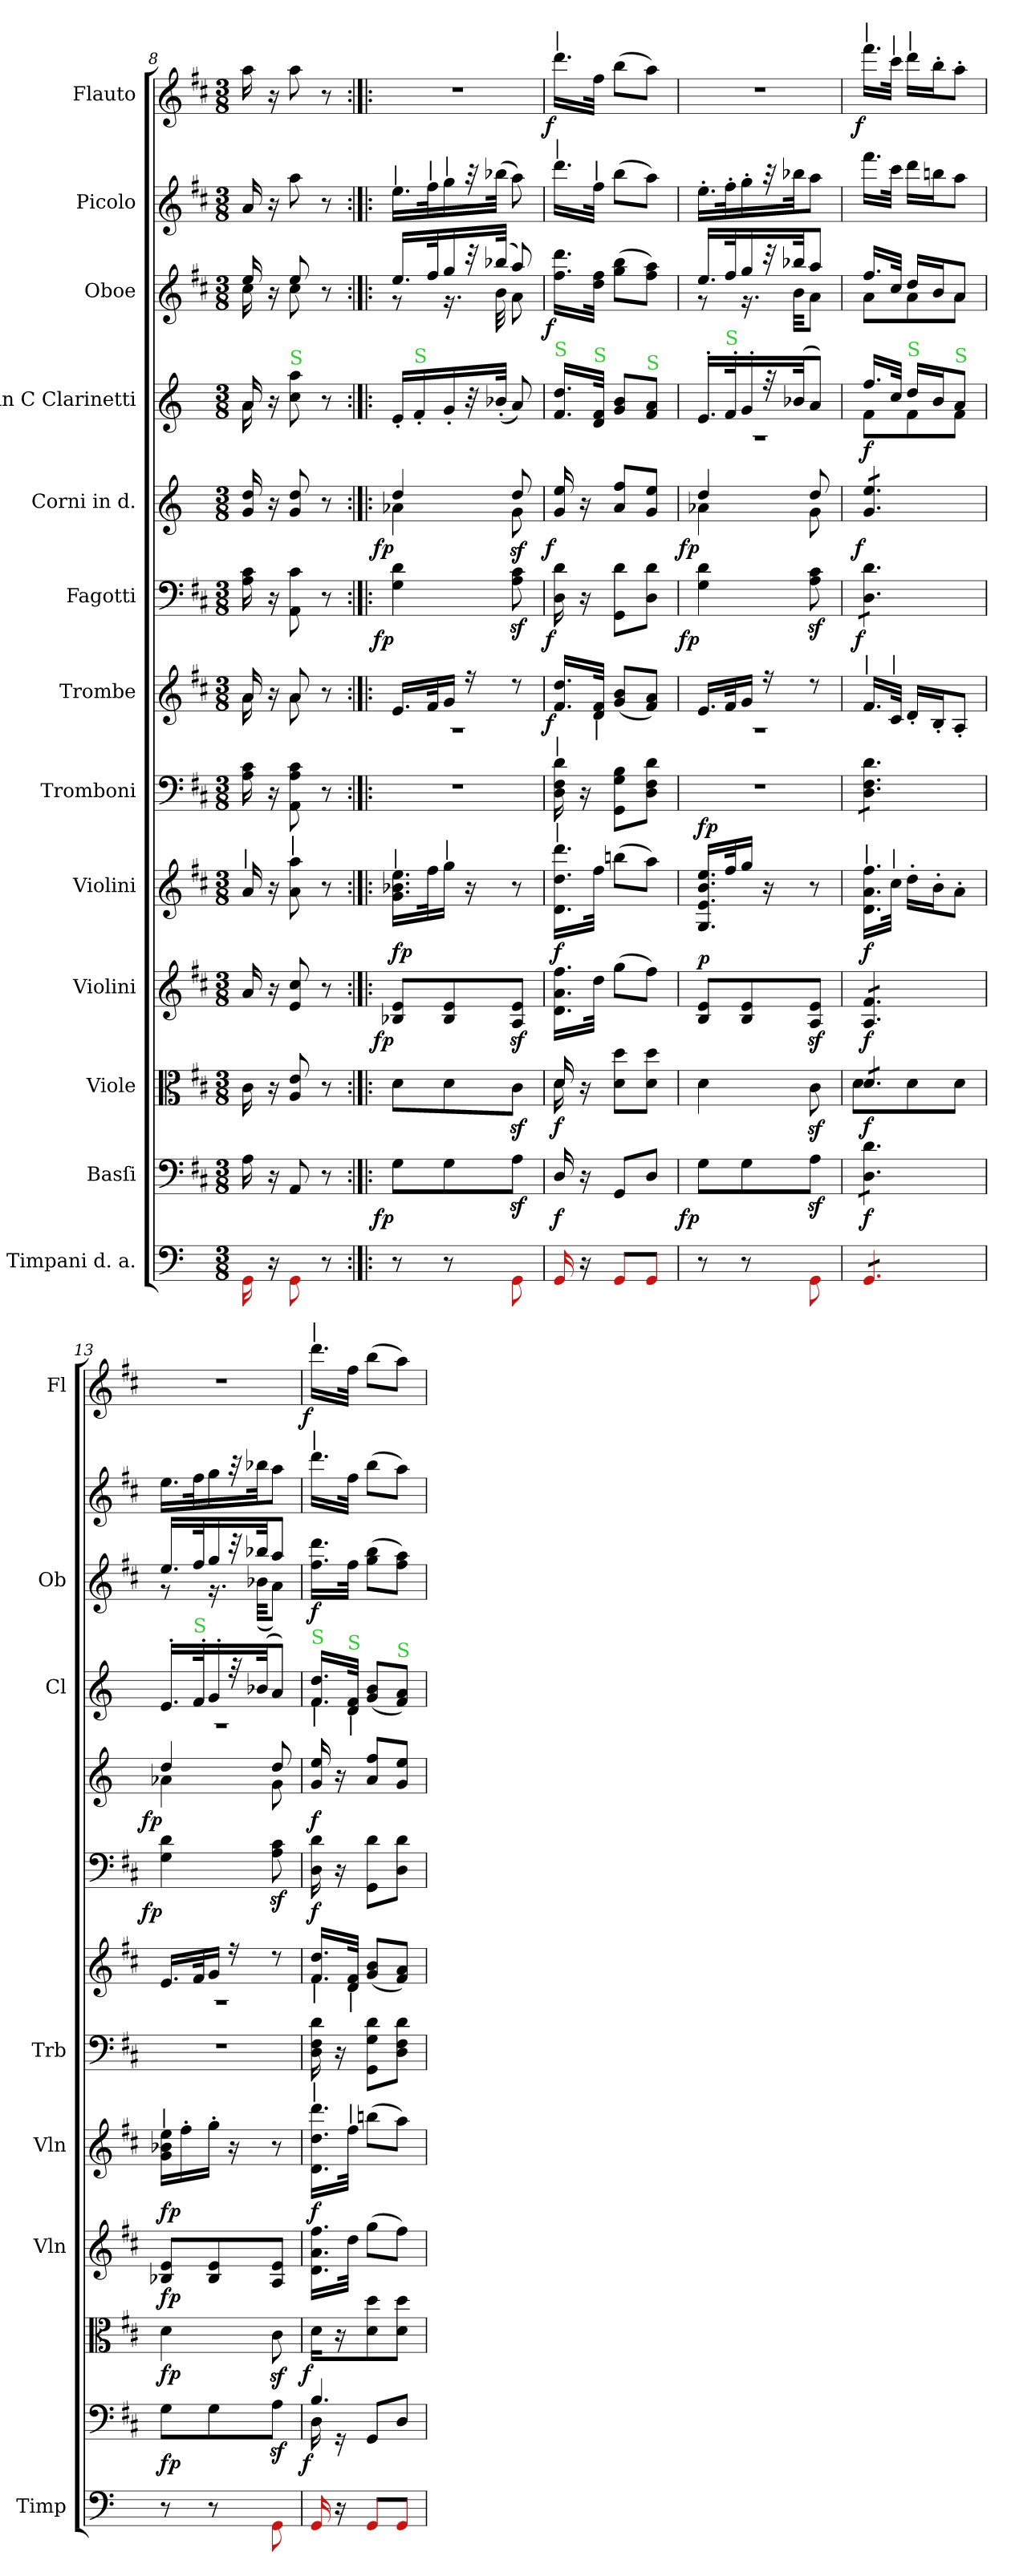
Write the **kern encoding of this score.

**kern	**kern	**dynam	**kern	**dynam	**kern	**dynam	**kern	**dynam	**kern	**kern	**dynam	**kern	**dynam	**kern	**dynam	**kern	**dynam	**kern	**dynam	**kern	**kern	**dynam
*part13	*part12	*part12	*part11	*part11	*part10	*part10	*part9	*part9	*part8	*part7	*part7	*part6	*part6	*part5	*part5	*part4	*part4	*part3	*part3	*part2	*part1	*part1
*staff13	*staff12	*staff12	*staff11	*staff11	*staff10	*staff10	*staff9	*staff9	*staff8	*staff7	*staff7	*staff6	*staff6	*staff5	*staff5	*staff4	*staff4	*staff3	*staff3	*staff2	*staff1	*staff1
*I"Timpani d. a.	*I"Basſi	*	*I"Viole	*	*I"Violini	*	*I"Violini	*	*I"Tromboni	*I"Trombe	*	*I"Fagotti	*	*I"Corni in d.	*	*I"in C Clarinetti	*	*I"Oboe	*	*I"Picolo	*I"Flauto	*
*I'Timp	*	*	*	*	*I'Vln	*	*I'Vln	*	*I'Trb	*	*	*	*	*	*	*I'Cl	*	*I'Ob	*	*	*I'Fl	*
*clefF4	*clefF4	*	*clefC3	*	*clefG2	*	*clefG2	*	*clefF4	*clefG2	*	*clefF4	*	*clefG2	*	*clefG2	*	*clefG2	*	*clefG2	*clefG2	*
*	*	*	*	*	*	*	*	*	*	*	*	*	*	*ITrd6c10	*	*	*	*	*	*	*	*
*k[]	*k[f#c#]	*	*k[f#c#]	*	*k[f#c#]	*	*k[f#c#]	*	*k[f#c#]	*k[f#c#]	*	*k[f#c#]	*	*k[f#c#]	*	*k[]	*	*k[f#c#]	*	*k[f#c#]	*k[f#c#]	*
*M3/8	*M3/8	*	*M3/8	*	*M3/8	*	*M3/8	*	*M3/8	*M3/8	*	*M3/8	*	*M3/8	*	*M3/8	*	*M3/8	*	*M3/8	*M3/8	*
=8	=8	=8	=8	=8	=8	=8	=8	=8	=8	=8	=8	=8	=8	=8	=8	=8	=8	=8	=8	=8	=8	=8
*	*	*	*	*	*	*	*	*	*	*^	*	*	*	*	*	*^	*	*^	*	*	*	*
!	!	!	!	!	!	!	!LO:TX:a:t=|	!	!	!	!	!	!	!	!	!	!	!	!	!	!	!	!	!	!
16Re\	16A\	.	16c#\	.	16a/	.	16a/	.	16A\ 16c#\	16a/	16a\	.	16A\ 16c#\	.	16A/ 16e/	.	16a/	16a\	.	16ee/	16cc#\	.	16a/	16aa\	.
16r	16r	.	16r	.	16r	.	16r	.	16r	16r	16ryy	.	16r	.	16r	.	16r	16ryy	.	16r	16ryy	.	16r	16r	.
!	!	!	!	!	!	!	!	!	!	!	!	!	!	!	!	!	!LO:TX:a:color=limegreen:t=S	!	!	!	!	!	!	!	!
!	!	!	!	!	!	!	!LO:TX:a:t=|	!	!	!	!	!	!	!	!	!	!	!	!	!	!	!	!	!	!
8Re\	8AA/	.	8A/ 8e/	.	8e/ 8cc#/	.	8a\ 8aa\	.	8AA\ 8A\ 8c#\	8a/	8a\	.	8AA\ 8c#\	.	8A/ 8e/	.	8cc\ 8aa\	8ryy	.	8ee/	8cc#\	.	8aa\	8aa\	.
8r	8r	.	8r	.	8r	.	8r	.	8r	8r	8ryy	.	8r	.	8r	.	8r	8ryy	.	8r	8ryy	.	8r	8r	.
=9:|!|:	=9:|!|:	=9:|!|:	=9:|!|:	=9:|!|:	=9:|!|:	=9:|!|:	=9:|!|:	=9:|!|:	=9:|!|:	=9:|!|:	=9:|!|:	=9:|!|:	=9:|!|:	=9:|!|:	=9:|!|:	=9:|!|:	=9:|!|:	=9:|!|:	=9:|!|:	=9:|!|:	=9:|!|:	=9:|!|:	=9:|!|:	=9:|!|:	=9:|!|:
*	*	*	*	*	*	*	*	*	*	*	*	*	*	*	*^	*	*	*	*	*	*	*	*	*	*
!	!	!	!	!	!	!	!	!	!	!	!	!	!	!	!	!	!	!	!	!	!	!	!	!LO:TX:a:t=|	!	!
!	!	!	!	!	!	!	!LO:TX:a:t=|	!	!	!	!	!	!	!	!	!	!	!	!	!	!	!	!	!	!	!
!	!	!LO:DY:rj	!	!	!	!LO:DY:rj	!	!	!	!	!	!	!	!LO:DY:rj	!	!	!LO:DY:rj	!	!	!	!	!	!	!	!	!
*	*	*	*	*	*	*	*	*	*	*	*	*	*	*	*	*	*	*v	*v	*	*	*	*	*	*	*
8r	8G\L	fp	8d\L	.	8B-X/ 8e/L	fp	16.g\ 16.b-X\ 16.ee\LL	fp	4.r	16.e/LL	4.r	.	4G\ 4d\	fp	4e/	4B-X\	fp	16e'/LL	.	16.ee/LL	8r	.	16.ee\LL	4.r	.
!	!	!	!	!	!	!	!	!	!	!	!	!	!	!	!	!	!	!LO:TX:a:color=limegreen:t=S	!	!	!	!	!	!	!
.	.	.	.	.	.	.	.	.	.	.	.	.	.	.	.	.	.	16f'/	.	.	.	.	.	.	.
!	!	!	!	!	!	!	!	!	!	!	!	!	!	!	!	!	!	!	!	!	!	!	!LO:TX:a:t=|	!	!
.	.	.	.	.	.	.	32ff#\K	.	.	32f#/K	.	.	.	.	.	.	.	.	.	32ff#/K	.	.	32ff#\K	.	.
!	!	!	!	!	!	!	!	!	!	!	!	!	!	!	!	!	!	!	!	!	!	!	!LO:TX:a:t=|	!	!
!	!	!	!	!	!	!	!LO:TX:a:t=|	!	!	!	!	!	!	!	!	!	!	!	!	!	!	!	!	!	!
8r	8G\	.	8d\	.	8B-/ 8e/	.	16gg\JJ	.	.	16g/JJ	.	.	.	.	.	.	.	16g'/	.	16gg/	16.r	.	16gg\	.	.
.	.	.	.	.	.	.	16r	.	.	16r	.	.	.	.	.	.	.	32r	.	32r	.	.	32r	.	.
.	.	.	.	.	.	.	.	.	.	.	.	.	.	.	.	.	.	(32b-X'/JJk	.	(<32bb-X/JJk	32b\	.	(32bb-X\JJk	.	.
8Re\	8Az\J	.	8c#z\J	.	8Az/ 8ez/J	.	8r	.	.	8r	.	.	8Az\ 8c#z\	.	8e/	8Az\	.	8a/)	.	8aa/)	8a\	.	8aa\)	.	.
*	*	*	*	*	*	*	*	*	*	*v	*v	*	*	*	*	*	*	*	*	*	*	*	*	*	*
=10	=10	=10	=10	=10	=10	=10	=10	=10	=10	=10	=10	=10	=10	=10	=10	=10	=10	=10	=10	=10	=10	=10	=10	=10
*	*	*	*^	*	*	*	*	*	*	*	*	*	*	*	*	*	*	*	*	*	*	*	*	*
!	!	!	!	!	!	!	!	!	!	!	!	!	!	!	!	!	!	!	!	!	!	!	!	!LO:TX:a:t=|	!
!	!	!	!	!	!	!	!	!	!	!	!	!	!	!	!	!	!	!	!	!	!	!	!LO:TX:a:t=|	!	!
!	!	!	!	!	!	!	!	!	!	!	!	!	!	!	!	!	!	!LO:TX:a:color=limegreen:t=S	!	!	!	!	!	!	!
!	!	!	!	!	!	!	!	!	!	!	!LO:TX:b:t=|	!	!	!	!	!	!	!	!	!	!	!	!	!	!
!	!	!	!	!	!	!	!	!LO:TX:a:t=|	!	!	!	!	!	!	!	!	!	!	!	!	!	!	!	!	!
!	!	!	!	!	!	!	!	!	!	!	!	!LO:DY:rj	!	!LO:DY:rj	!	!	!LO:DY:rj	!	!	!	!	!LO:DY:rj	!	!	!LO:DY:rj
*	*	*	*	*	*	*	*	*	*	*	*	*	*	*	*v	*v	*	*	*	*v	*v	*	*	*	*
16Re/	16D/	f	16d/	16d\	f	16.d\ 16.a\ 16.ff#\LL	.	16.d\ 16.dd\ 16.ddd\LL	f	16D\ 16F#\ 16d\	16.f#/ 16.dd/LL	f	16D\ 16d\	f	16A/ 16f#/	f	16.f/ 16.dd/LL	.	16.ff#\ 16.ddd\LL	f	16.ddd\LL	16.ddd\LL	f
16r	16r	.	16r	16ryy	.	.	.	.	.	16r	.	.	16r	.	16r	.	.	.	.	.	.	.	.
!	!	!	!	!	!	!	!	!	!	!	!	!	!	!	!	!	!	!	!	!	!LO:TX:a:t=|	!	!
!	!	!	!	!	!	!	!	!	!	!	!	!	!	!	!	!	!LO:TX:a:color=limegreen:t=S	!	!	!	!	!	!
!	!	!	!	!	!	!	!	!	!	!	!LO:TX:b:t=|	!	!	!	!	!	!	!	!	!	!	!	!
.	.	.	.	.	.	32dd\JJk	.	32ff#\JJk	.	.	32d/ 32f#/JJk	.	.	.	.	.	32d/ 32f/JJk	.	32dd\ 32ff#\JJk	.	32ff#\JJk	32ff#\JJk	.
8Re/L	8GG/L	.	8d\ 8dd\L	8ryy	.	(8gg\L	.	(8bbn\L	.	8GG\ 8G\ 8B\L	(8g/ 8b/L	.	8GG\ 8d\L	.	8B/ 8g/L	.	8g/ 8b/L	.	(8gg\ 8bb\L	.	(8bb\L	(8bb\L	.
!	!	!	!	!	!	!	!	!	!	!	!	!	!	!	!	!	!LO:TX:a:color=limegreen:t=S	!	!	!	!	!	!
8Re/J	8D/J	.	8d\ 8dd\J	8ryy	.	8ff#\J)	.	8aa\J)	.	8D\ 8F#\ 8d\J	8f#/ 8a/J)	.	8D\ 8d\J	.	8A/ 8f#/J	.	8f/ 8a/J	.	8ff#\ 8aa\J)	.	8aa\J)	8aa\J)	.
=11	=11	=11	=11	=11	=11	=11	=11	=11	=11	=11	=11	=11	=11	=11	=11	=11	=11	=11	=11	=11	=11	=11	=11
*	*	*	*	*	*	*	*	*	*	*	*^	*	*	*	*^	*	*^	*	*^	*	*	*	*
!	!	!LO:DY:rj	!	!	!	!	!LO:DY:a	!	!LO:DY:a	!	!	!	!	!	!LO:DY:rj	!	!	!LO:DY:rj	!	!	!	!	!	!	!	!	!
*	*	*	*v	*v	*	*	*	*	*	*	*	*	*	*	*	*	*	*	*	*	*	*	*	*	*	*	*
8r	8G\L	fp	4d\	.	8B/ 8e/L	p	16.G/ 16.e/ 16.b/ 16.ee/LL	fp	4.r	16.e/LL	4.r	.	4G\ 4d\	fp	4e/	4B-X\	fp	16.e'/LL	4.r	.	16.ee/LL	8r	.	16.ee'\LL	4.r	.
!	!	!	!	!	!	!	!	!	!	!	!	!	!	!	!	!	!	!LO:TX:a:color=limegreen:t=S	!	!	!	!	!	!	!	!
.	.	.	.	.	.	.	32ff#/K	.	.	32f#/K	.	.	.	.	.	.	.	32f'/K	.	.	32ff#/K	.	.	32ff#'\K	.	.
8r	8G\	.	.	.	8B/ 8e/	.	16gg/JJ	.	.	16g/JJ	.	.	.	.	.	.	.	16g'/	.	.	16gg/	16.r	.	16gg'\	.	.
.	.	.	.	.	.	.	16r	.	.	16r	.	.	.	.	.	.	.	32r	.	.	32r	.	.	32r	.	.
.	.	.	.	.	.	.	.	.	.	.	.	.	.	.	.	.	.	(32b-X/JK	.	.	32bb-X/JK	32b\KKL	.	32bb-X\JK	.	.
8Re\	8Az\J	.	8c#z\	.	8Az>/ 8ez>/J	.	8r	.	.	8r	.	.	8Az\ 8c#z\	.	8e/	8A\	.	8a/J)	.	.	8aa/J	8a\J	.	8aa\J	.	.
*	*	*	*	*	*	*	*	*	*	*v	*v	*	*	*	*	*	*	*	*	*	*	*	*	*	*	*
=12	=12	=12	=12	=12	=12	=12	=12	=12	=12	=12	=12	=12	=12	=12	=12	=12	=12	=12	=12	=12	=12	=12	=12	=12	=12
*	*	*	*^	*	*	*	*	*	*	*	*	*	*	*	*	*	*	*	*	*	*	*	*	*	*
!	!	!	!	!	!	!	!	!	!	!	!	!	!	!	!	!	!	!	!	!	!	!	!	!	!LO:TX:a:t=|	!
!	!	!	!	!	!	!	!	!	!	!	!	!	!	!	!	!	!	!LO:TX:a:color=limegreen:t=S	!	!	!	!	!	!	!	!
!	!	!	!	!	!	!	!	!	!	!	!LO:TX:a:t=|	!	!	!	!	!	!	!	!	!	!	!	!	!	!	!
!	!	!	!	!	!	!	!	!LO:TX:a:t=|	!	!	!	!	!	!	!	!	!	!	!	!	!	!	!	!	!	!
!	!	!	!	!	!	!	!	!	!	!	!	!	!	!LO:DY:rj	!	!	!LO:DY:rj	!	!	!	!	!	!	!	!	!LO:DY:rj
*	*	*	*	*	*	*	*	*	*	*	*	*	*	*	*v	*v	*	*	*	*	*	*	*	*	*	*
*tremolo	*	*	*	*	*	*	*	*	*	*	*	*	*	*	*	*	*	*	*	*	*	*	*	*	*
*	*tremolo	*	*	*	*	*	*	*	*	*	*	*	*	*	*	*	*	*	*	*	*	*	*	*	*
*	*	*	*tremolo	*	*	*	*	*	*	*	*	*	*	*	*	*	*	*	*	*	*	*	*	*	*
*	*	*	*	*	*	*tremolo	*	*	*	*	*	*	*	*	*	*	*	*	*	*	*	*	*	*	*
*	*	*	*	*	*	*	*	*	*	*tremolo	*	*	*	*	*	*	*	*	*	*	*	*	*	*	*
*	*	*	*	*	*	*	*	*	*	*	*	*	*tremolo	*	*	*	*	*	*	*	*	*	*	*	*
*	*	*	*	*	*	*	*	*	*	*	*	*	*	*	*tremolo	*	*	*	*	*	*	*	*	*	*
*	*	*	*	*	*	*	*	*	*	*	*	*	*	*	*	*	*tremolo	*	*	*	*	*	*	*	*
*	*	*	*	*	*	*	*	*	*	*	*	*	*	*	*	*	*	*	*	*tremolo	*	*	*	*	*
8Re/L	8D\ 8d\L	f	8d/L	8d\L	f	8A/ 8f#/L	f	16.d\ 16.a\ 16.ff#\LL	f	8D\ 8F#\ 8d\L	16.f#/LL	.	8D\ 8d\L	f	8A/ 8f#/L	f	16.ff/LL	8f\L	f	16.ff#/LL	8a\L	.	16.fff#\LL	16.fff#\LL	f
!	!	!	!	!	!	!	!	!	!	!	!	!	!	!	!	!	!	!	!	!	!	!	!	!LO:TX:a:t=|	!
!	!	!	!	!	!	!	!	!	!	!	!LO:TX:a:t=|	!	!	!	!	!	!	!	!	!	!	!	!	!	!
!	!	!	!	!	!	!	!	!LO:TX:a:t=|	!	!	!	!	!	!	!	!	!	!	!	!	!	!	!	!	!
.	.	.	.	.	.	.	.	32cc#\JJk	.	.	32c#/JJk	.	.	.	.	.	32cc/JJk	.	.	32cc#/JJk	.	.	32ccc#\JJk	32ccc#\JJk	.
!	!	!	!	!	!	!	!	!	!	!	!	!	!	!	!	!	!	!	!	!	!	!	!	!LO:TX:a:t=|	!
!	!	!	!	!	!	!	!	!	!	!	!	!	!	!	!	!	!LO:TX:a:color=limegreen:t=S	!	!	!	!	!	!	!	!
8Re/	8D\ 8d\	.	8d/	8d\	.	8A/ 8f#/	.	16dd'\LL	.	8D\ 8F#\ 8d\	16d'/LL	.	8D\ 8d\	.	8A/ 8f#/	.	16dd/LL	8f\	.	16dd/LL	8a\	.	16ddd\LL	16ddd\LL	.
.	.	.	.	.	.	.	.	16b'\J	.	.	16B'/J	.	.	.	.	.	16b/J	.	.	16b/J	.	.	16bbn\J	16bb'\J	.
!	!	!	!	!	!	!	!	!	!	!	!	!	!	!	!	!	!LO:TX:a:color=limegreen:t=S	!	!	!	!	!	!	!	!
8Re/J	8D\ 8d\J	.	8d/J	8d\J	.	8A/ 8f#/J	.	8a'\J	.	8D\ 8F#\ 8d\J	8A'/J	.	8D\ 8d\J	.	8A/ 8f#/J	.	8a/J	8f\J	.	8a/J	8a\J	.	8aa\J	8aa'\J	.
*	*	*	*	*	*	*	*	*	*	*	*	*	*	*	*	*	*	*	*	*Xtremolo	*	*	*	*	*
*	*	*	*	*	*	*	*	*	*	*	*	*	*	*	*	*	*Xtremolo	*	*	*	*	*	*	*	*
*	*	*	*	*	*	*	*	*	*	*	*	*	*	*	*Xtremolo	*	*	*	*	*	*	*	*	*	*
*	*	*	*	*	*	*	*	*	*	*	*	*	*Xtremolo	*	*	*	*	*	*	*	*	*	*	*	*
*	*	*	*	*	*	*	*	*	*	*Xtremolo	*	*	*	*	*	*	*	*	*	*	*	*	*	*	*
*	*	*	*	*	*	*Xtremolo	*	*	*	*	*	*	*	*	*	*	*	*	*	*	*	*	*	*	*
*	*	*	*Xtremolo	*	*	*	*	*	*	*	*	*	*	*	*	*	*	*	*	*	*	*	*	*	*
*	*Xtremolo	*	*	*	*	*	*	*	*	*	*	*	*	*	*	*	*	*	*	*	*	*	*	*	*
*Xtremolo	*	*	*	*	*	*	*	*	*	*	*	*	*	*	*	*	*	*	*	*	*	*	*	*	*
*	*	*	*v	*v	*	*	*	*	*	*	*	*	*	*	*	*	*	*	*	*	*	*	*	*	*
=13	=13	=13	=13	=13	=13	=13	=13	=13	=13	=13	=13	=13	=13	=13	=13	=13	=13	=13	=13	=13	=13	=13	=13	=13
*	*	*	*	*	*	*	*	*	*	*^	*	*	*	*^	*	*	*	*	*	*	*	*	*	*
!	!	!	!	!	!	!	!LO:TX:a:t=|	!	!	!	!	!	!	!	!	!	!	!	!	!	!	!	!	!	!	!
!	!	!	!	!	!	!	!	!	!	!	!	!	!	!LO:DY:rj	!	!	!LO:DY:rj	!	!	!	!	!	!	!	!	!
8r	8G\L	fp	4d\	fp	8B-X/ 8e/L	fp	16g\ 16b-X\ 16ee\LL	fp	4.r	16.e/LL	4.r	.	4G\ 4d\	fp	4e/	4B-X\	fp	16.e'/LL	4.r	.	16.ee/LL	8r	.	16.ee\LL	4.r	.
.	.	.	.	.	.	.	16ff#'\	.	.	.	.	.	.	.	.	.	.	.	.	.	.	.	.	.	.	.
!	!	!	!	!	!	!	!	!	!	!	!	!	!	!	!	!	!	!LO:TX:a:color=limegreen:t=S	!	!	!	!	!	!	!	!
.	.	.	.	.	.	.	.	.	.	32f#/K	.	.	.	.	.	.	.	32f'/K	.	.	32ff#/K	.	.	32ff#\K	.	.
8r	8G\	.	.	.	8B-/ 8e/	.	16gg'\JJ	.	.	16g/JJ	.	.	.	.	.	.	.	16g'/	.	.	16gg/	16.r	.	16gg\	.	.
.	.	.	.	.	.	.	16r	.	.	16r	.	.	.	.	.	.	.	32r	.	.	32r	.	.	32r	.	.
.	.	.	.	.	.	.	.	.	.	.	.	.	.	.	.	.	.	(<32b-X/JK	.	.	32bb-X/JK	(>32b-X\KKL	.	32bb-X\JK	.	.
8Re\	8Az\J	.	8c#z\	.	8A/ 8e/J	.	8r	.	.	8r	.	.	8Az\ 8c#z\	.	8e/	8A\	.	8a/J)	.	.	8aa/J	8a\J)	.	8aa\J	.	.
*	*	*	*	*	*	*	*	*	*	*v	*v	*	*	*	*	*	*	*v	*v	*	*	*	*	*	*	*
=14	=14	=14	=14	=14	=14	=14	=14	=14	=14	=14	=14	=14	=14	=14	=14	=14	=14	=14	=14	=14	=14	=14	=14	=14
*	*^	*	*	*	*	*	*	*	*	*	*	*	*	*	*	*	*	*	*	*	*	*	*	*
!	!	!	!	!	!	!	!	!	!	!	!	!	!	!	!	!	!	!	!	!	!	!	!	!LO:TX:a:t=|	!
!	!	!	!	!	!	!	!	!	!	!	!	!	!	!	!	!	!	!	!	!	!	!	!LO:TX:a:t=|	!	!
!	!	!	!	!	!	!	!	!	!	!	!	!	!	!	!	!	!	!	!	!LO:TX:a:t=|	!	!	!	!	!
!	!	!	!	!	!	!	!	!	!	!	!	!	!	!	!	!	!	!LO:TX:a:color=limegreen:t=S	!	!	!	!	!	!	!
!	!	!	!	!	!	!	!	!	!	!	!	!	!	!	!	!	!	!LO:TX:b:t=|	!	!	!	!	!	!	!
!	!	!	!	!	!	!	!	!	!	!	!LO:TX:b:t=|	!	!	!	!	!	!	!	!	!	!	!	!	!	!
!	!	!	!	!	!	!	!	!LO:TX:a:t=|	!	!	!	!	!	!	!	!	!	!	!	!	!	!	!	!	!
!	!	!	!LO:DY:rj	!	!LO:DY:rj	!	!	!	!	!	!	!	!	!	!	!	!	!	!	!	!	!	!	!	!LO:DY:rj
*	*	*	*	*	*	*	*	*	*	*	*	*	*	*	*v	*v	*	*	*	*v	*v	*	*	*	*
16Re/	4.B/	16D\	f	16d\KL	f	16.d\ 16.a\ 16.ff#\LL	.	16.d\ 16.dd\ 16.ddd\LL	f	16D\ 16F#\ 16d\	16.f#/ 16.dd/LL	.	16D\ 16d\	f	16A/ 16f#/	f	16.f/ 16.dd/LL	.	16.ff#\ 16.ddd\LL	f	16.ddd\LL	16.ddd\LL	f
16r	.	16r	.	16r	.	.	.	.	.	16r	.	.	16r	.	16r	.	.	.	.	.	.	.	.
!	!	!	!	!	!	!	!	!	!	!	!	!	!	!	!	!	!LO:TX:a:color=limegreen:t=S	!	!	!	!	!	!
!	!	!	!	!	!	!	!	!	!	!	!	!	!	!	!	!	!LO:TX:b:t=|	!	!	!	!	!	!
!	!	!	!	!	!	!	!	!	!	!	!LO:TX:b:t=|	!	!	!	!	!	!	!	!	!	!	!	!
!	!	!	!	!	!	!	!	!LO:TX:a:t=|	!	!	!	!	!	!	!	!	!	!	!	!	!	!	!
.	.	.	.	.	.	32dd\JJk	.	32ff#\JJk	.	.	32d/ 32f#/JJk	.	.	.	.	.	32d/ 32f/JJk	.	32ff#\JJk	.	32ff#\JJk	32ff#\JJk	.
8Re/L	.	8GG/L	.	8d\ 8dd\	.	(8gg\L	.	(8bbn\L	.	8GG\ 8G\ 8d\L	(8g/ 8b/L	.	8GG\ 8d\L	.	8B/ 8g/L	.	(8g/ 8b/L	.	(8gg\ 8bb\L	.	(8bb\L	(8bb\L	.
!	!	!	!	!	!	!	!	!	!	!	!	!	!	!	!	!	!LO:TX:a:color=limegreen:t=S	!	!	!	!	!	!
8Re/J	.	8D/J	.	8d\ 8dd\J	.	8ff#\J)	.	8aa\J)	.	8D\ 8F#\ 8d\J	8f#/ 8a/J)	.	8D\ 8d\J	.	8A/ 8f#/J	.	8f/ 8a/J)	.	8ff#\ 8aa\J)	.	8aa\J)	8aa\J)	.
*	*v	*v	*	*	*	*	*	*	*	*	*	*	*	*	*	*	*	*	*	*	*	*	*
=	=	=	=	=	=	=	=	=	=	=	=	=	=	=	=	=	=	=	=	=	=	=
*-	*-	*-	*-	*-	*-	*-	*-	*-	*-	*-	*-	*-	*-	*-	*-	*-	*-	*-	*-	*-	*-	*-
